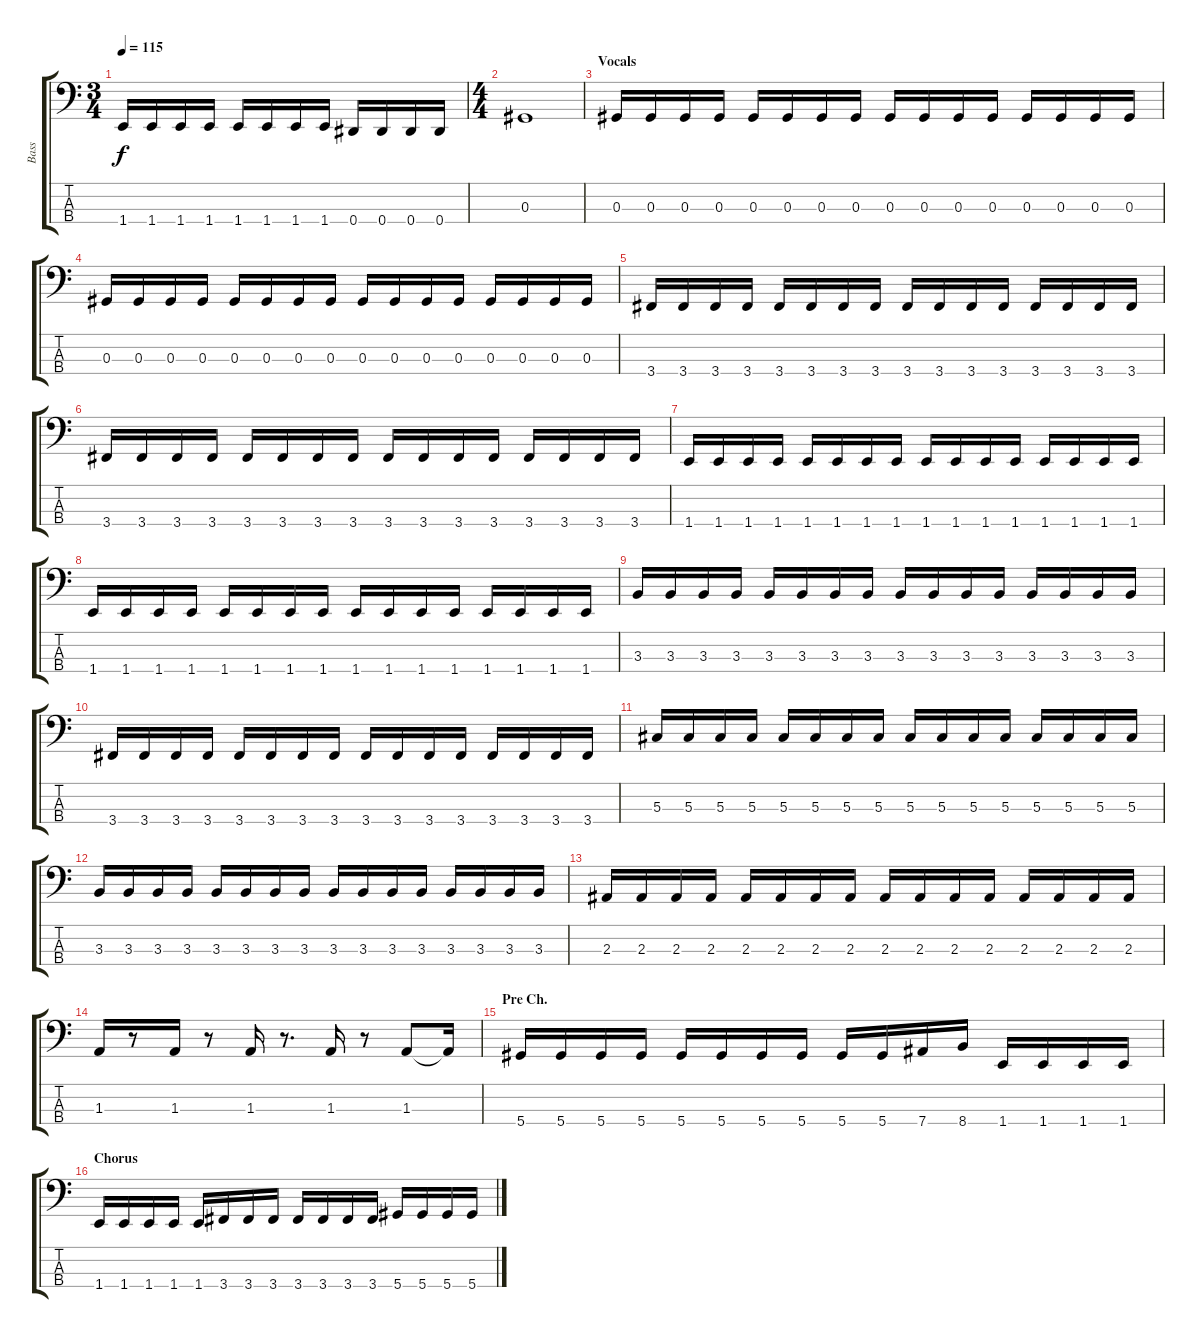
\track ("Bass" "Bass") {instrument electricbassfinger}
\staff {score tabs}
\tuning (Gb2 Db2 Ab1 Eb1) {hide}
\ts (3 4)
\tempo 115
\clef f4
\ks c
1.4.16{dy f} 1.4.16 1.4.16 1.4.16 1.4.16 1.4.16 1.4.16 1.4.16 0.4.16 0.4.16 0.4.16 0.4.16 |
\ts (4 4)
0.3.1 |
\section ("" "Vocals")
0.3.16 0.3.16 0.3.16 0.3.16 0.3.16 0.3.16 0.3.16 0.3.16 0.3.16 0.3.16 0.3.16 0.3.16 0.3.16 0.3.16 0.3.16 0.3.16 |
0.3.16 0.3.16 0.3.16 0.3.16 0.3.16 0.3.16 0.3.16 0.3.16 0.3.16 0.3.16 0.3.16 0.3.16 0.3.16 0.3.16 0.3.16 0.3.16 |
3.4.16 3.4.16 3.4.16 3.4.16 3.4.16 3.4.16 3.4.16 3.4.16 3.4.16 3.4.16 3.4.16 3.4.16 3.4.16 3.4.16 3.4.16 3.4.16 |
3.4.16 3.4.16 3.4.16 3.4.16 3.4.16 3.4.16 3.4.16 3.4.16 3.4.16 3.4.16 3.4.16 3.4.16 3.4.16 3.4.16 3.4.16 3.4.16 |
1.4.16 1.4.16 1.4.16 1.4.16 1.4.16 1.4.16 1.4.16 1.4.16 1.4.16 1.4.16 1.4.16 1.4.16 1.4.16 1.4.16 1.4.16 1.4.16 |
1.4.16 1.4.16 1.4.16 1.4.16 1.4.16 1.4.16 1.4.16 1.4.16 1.4.16 1.4.16 1.4.16 1.4.16 1.4.16 1.4.16 1.4.16 1.4.16 |
3.3.16 3.3.16 3.3.16 3.3.16 3.3.16 3.3.16 3.3.16 3.3.16 3.3.16 3.3.16 3.3.16 3.3.16 3.3.16 3.3.16 3.3.16 3.3.16 |
3.4.16 3.4.16 3.4.16 3.4.16 3.4.16 3.4.16 3.4.16 3.4.16 3.4.16 3.4.16 3.4.16 3.4.16 3.4.16 3.4.16 3.4.16 3.4.16 |
5.3.16 5.3.16 5.3.16 5.3.16 5.3.16 5.3.16 5.3.16 5.3.16 5.3.16 5.3.16 5.3.16 5.3.16 5.3.16 5.3.16 5.3.16 5.3.16 |
3.3.16 3.3.16 3.3.16 3.3.16 3.3.16 3.3.16 3.3.16 3.3.16 3.3.16 3.3.16 3.3.16 3.3.16 3.3.16 3.3.16 3.3.16 3.3.16 |
2.3.16 2.3.16 2.3.16 2.3.16 2.3.16 2.3.16 2.3.16 2.3.16 2.3.16 2.3.16 2.3.16 2.3.16 2.3.16 2.3.16 2.3.16 2.3.16 |
1.3.16 r.8 1.3.16 r.8 1.3.16 r.8{d} 1.3.16 r.8 1.3.8 1.3{t}.16 |
\section ("" "Pre Ch.")
5.4.16 5.4.16 5.4.16 5.4.16 5.4.16 5.4.16 5.4.16 5.4.16 5.4.16 5.4.16 7.4.16 8.4.16 1.4.16 1.4.16 1.4.16 1.4.16 |
\section ("" "Chorus")
1.4.16 1.4.16 1.4.16 1.4.16 1.4.16 3.4.16 3.4.16 3.4.16 3.4.16 3.4.16 3.4.16 3.4.16 5.4.16 5.4.16 5.4.16 5.4.16
